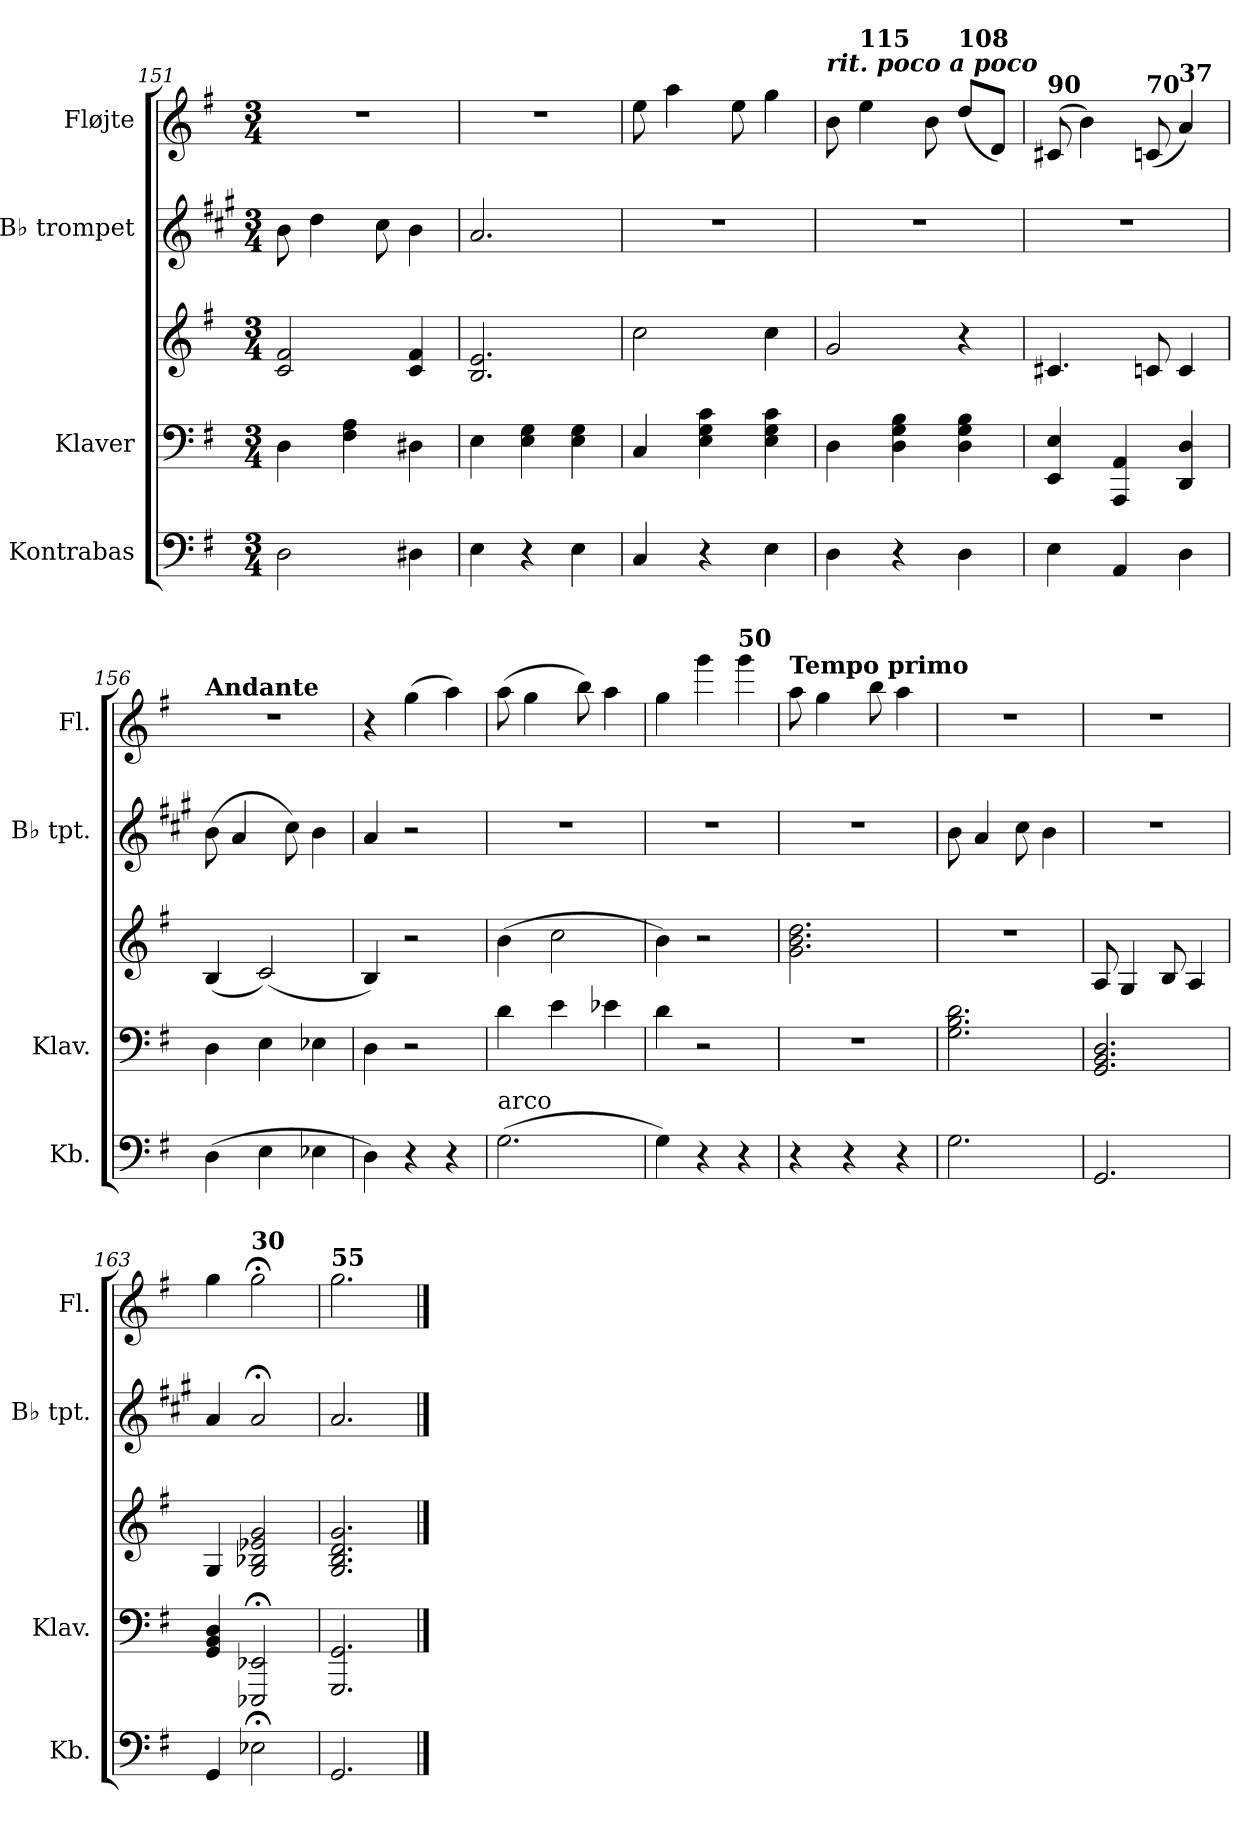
**kern	**kern	**kern	**kern	**kern
*part4	*part3	*part3	*part2	*part1
*staff5	*staff4	*staff3	*staff2	*staff1
*I"Kontrabas	*I"Klaver	*	*I"B♭ trompet	*I"Fløjte
*I'Kb.	*I'Klav.	*	*I'B♭ tpt.	*I'Fl.
*clefF4	*clefF4	*clefG2	*clefG2	*clefG2
*ITrd7c12	*	*	*ITrd1c2	*
*k[f#]	*k[f#]	*k[f#]	*k[f#]	*k[f#]
*M3/4	*M3/4	*M3/4	*M3/4	*M3/4
=151	=151	=151	=151	=151
2DD\	4D\	2c/ 2f#/	8a\	2.r
.	.	.	4cc\	.
.	4F#\ 4A\	.	.	.
.	.	.	8b\	.
4DD#X\	4D#X\	4c/ 4f#/	4a\	.
=152	=152	=152	=152	=152
4EE\	4E\	2.B/ 2.e/	2.g/	2.r
4r	4E\ 4G\	.	.	.
4EE\	4E\ 4G\	.	.	.
=153	=153	=153	=153	=153
4CC/	4C/	2cc\	2.r	8ee\
.	.	.	.	4aa\
4r	4E\ 4G\ 4c\	.	.	.
.	.	.	.	8ee\
4EE\	4E\ 4G\ 4c\	4cc\	.	4gg\
=154	=154	=154	=154	=154
!	!	!	!	!LO:TX:a:Bi:t=rit. poco a poco
4DD\	4D\	2g/	2.r	8b\
!	!	!	!	!LO:TX:a:B:t=115
.	.	.	.	4ee\
4r	4D\ 4G\ 4B\	.	.	.
.	.	.	.	8b\
!	!	!	!	!LO:TX:a:B:t=108
4DD\	4D\ 4G\ 4B\	4r	.	(<8dd/L
.	.	.	.	8d/J)
=155	=155	=155	=155	=155
!	!	!	!	!LO:TX:a:B:t=90
4EE\	4EE/ 4E/	4.c#X/	2.r	(>8c#X/
.	.	.	.	4b\)
4AAA/	4AAA/ 4AA/	.	.	.
!	!	!	!	!LO:TX:a:B:t=70
.	.	8cn/	.	(<8cn/
!	!	!	!	!LO:TX:a:B:t=37
4DD\	4DD/ 4D/	4c/	.	4a/)
=156	=156	=156	=156	=156
!	!	!	!	!LO:TX:a:B:t=Andante
(>4DD\	4D\	(<4B/	(>8a\	2.r
.	.	.	4g/	.
4EE\	4E\	(<2c/)	.	.
.	.	.	8b\)	.
4EE-X\	4E-X\	.	4a\	.
!!LO:PB:g=z
=157	=157	=157	=157	=157
4DD\)	4D\	4B/)	4g/	4r
4r	2r	2r	2r	(>4gg\
4r	.	.	.	4aa\)
=158	=158	=158	=158	=158
!LO:TX:a:t=arco	!	!	!	!
(>2.GG\	4d\	(>4b\	2.r	(>8aa\
.	.	.	.	4gg\
.	4e\	2cc\	.	.
.	.	.	.	8bb\)
.	4e-X\	.	.	4aa\
=159	=159	=159	=159	=159
4GG\)	4d\	4b\)	2.r	4gg\
4r	2r	2r	.	4ggg\
!	!	!	!	!LO:TX:a:B:t=50
4r	.	.	.	4ggg\
=160	=160	=160	=160	=160
!	!	!	!	!LO:TX:a:B:t=Tempo primo
4r	2.r	2.g\ 2.b\ 2.dd\	2.r	8aa\
.	.	.	.	4gg\
4r	.	.	.	.
.	.	.	.	8bb\
4r	.	.	.	4aa\
=161	=161	=161	=161	=161
2.GG\	2.G\ 2.B\ 2.d\	2.r	8a\	2.r
.	.	.	4g/	.
.	.	.	8b\	.
.	.	.	4a\	.
=162	=162	=162	=162	=162
2.GGG/	2.GG/ 2.BB/ 2.D/	8A/	2.r	2.r
.	.	4G/	.	.
.	.	8B/	.	.
.	.	4A/	.	.
=163	=163	=163	=163	=163
4GGG/	4GG/ 4BB/ 4D/	4G/	4g/	4gg\
!	!	!	!	!LO:TX:a:B:t=30
2EE-X;<\	2EEE-X/;< 2EE-X/;<	2G/ 2B-X/ 2e-X/ 2g/	2g;</	2gg;<\
=164	=164	=164	=164	=164
!	!	!	!	!LO:TX:a:B:t=55
2.GGG/	2.GGG/ 2.GG/	2.G/ 2.B/ 2.d/ 2.g/	2.g/	2.gg\
==	==	==	==	==
*-	*-	*-	*-	*-
